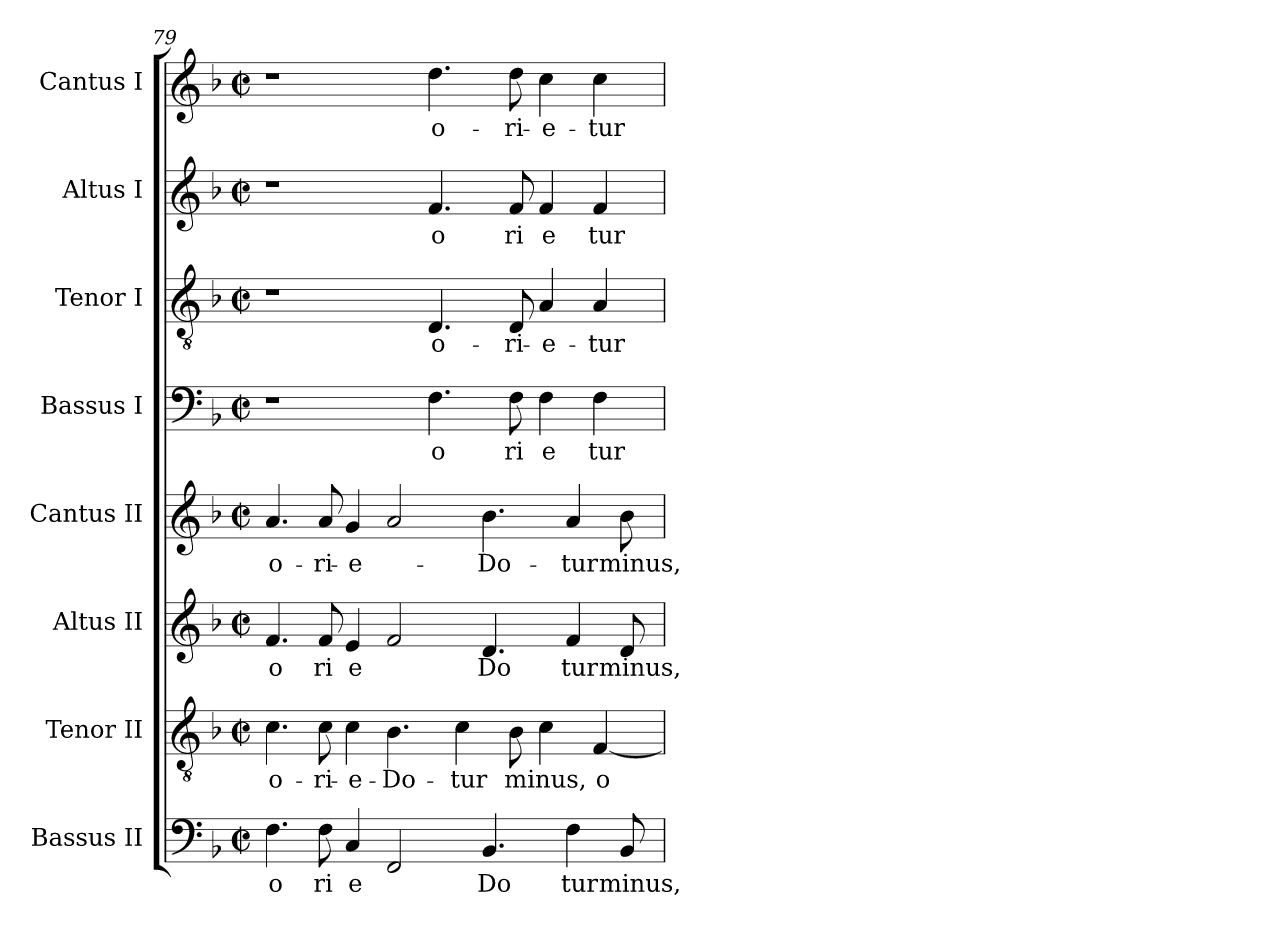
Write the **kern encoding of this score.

**kern	**text	**kern	**text	**kern	**text	**kern	**text	**kern	**text	**kern	**text	**kern	**text	**kern	**text
*part8	*part8	*part7	*part7	*part6	*part6	*part5	*part5	*part4	*part4	*part3	*part3	*part2	*part2	*part1	*part1
*staff8	*staff8	*staff7	*staff7	*staff6	*staff6	*staff5	*staff5	*staff4	*staff4	*staff3	*staff3	*staff2	*staff2	*staff1	*staff1
*I"Bassus II	*	*I"Tenor II	*	*I"Altus II	*	*I"Cantus II	*	*I"Bassus I	*	*I"Tenor I	*	*I"Altus I	*	*I"Cantus I	*
!!LO:LB:g=z
*clefF4	*	*clefGv2	*	*clefG2	*	*clefG2	*	*clefF4	*	*clefGv2	*	*clefG2	*	*clefG2	*
*k[b-]	*	*k[b-]	*	*k[b-]	*	*k[b-]	*	*k[b-]	*	*k[b-]	*	*k[b-]	*	*k[b-]	*
*F:	*	*F:	*	*F:	*	*F:	*	*F:	*	*F:	*	*F:	*	*F:	*
*M2/2	*	*M2/2	*	*M2/2	*	*M2/2	*	*M2/2	*	*M2/2	*	*M2/2	*	*M2/2	*
*met(c|)	*	*met(c|)	*	*met(c|)	*	*met(c|)	*	*met(c|)	*	*met(c|)	*	*met(c|)	*	*met(c|)	*
=79	=79	=79	=79	=79	=79	=79	=79	=79	=79	=79	=79	=79	=79	=79	=79
!	!LO:LY:b:cj	!	!LO:LY:b:cj	!	!LO:LY:b:cj	!	!LO:LY:b:cj	!	!	!	!	!	!	!	!
4.F\	o	4.c\	o-	4.f/	o	4.a/	o-	1r	.	1r	.	1r	.	1r	.
!	!LO:LY:b:cj	!	!LO:LY:b:cj	!	!LO:LY:b:cj	!	!LO:LY:b:cj	!	!	!	!	!	!	!	!
8F\	ri	8c\	-ri-	8f/	ri	8a/	-ri-	.	.	.	.	.	.	.	.
!	!LO:LY:b:cj	!	!LO:LY:b:cj	!	!LO:LY:b:cj	!	!LO:LY:b:cj	!	!	!	!	!	!	!	!
4C/	e	4c\	-e-	4e/	e	4g/	-e-	.	.	.	.	.	.	.	.
!	!	!	!LO:LY:b:cj	!	!	!	!	!	!	!	!	!	!	!	!
2FF/	.	4.B-\	Do-	2f/	.	2a/	.	.	.	.	.	.	.	.	.
!	!	!	!	!	!	!	!	!	!LO:LY:b:cj	!	!LO:LY:b:cj	!	!LO:LY:b:cj	!	!LO:LY:b:cj
.	.	.	.	.	.	.	.	4.F\	o	4.D/	o-	4.f/	o	4.dd\	o-
!	!	!	!LO:LY:b:cj	!	!	!	!	!	!	!	!	!	!	!	!
.	.	4c\	-tur	.	.	.	.	.	.	.	.	.	.	.	.
!	!LO:LY:b:cj	!	!	!	!LO:LY:b:cj	!	!LO:LY:b:cj	!	!	!	!	!	!	!	!
4.BB-/	Do	.	.	4.d/	Do	4.b-\	Do-	.	.	.	.	.	.	.	.
!	!	!	!LO:LY:b	!	!	!	!	!	!LO:LY:b:cj	!	!LO:LY:b:cj	!	!LO:LY:b:cj	!	!LO:LY:b:cj
.	.	8B-\	-minus,	.	.	.	.	8F\	ri	8D/	-ri-	8f/	ri	8dd\	-ri-
!	!	!	!	!	!	!	!	!	!LO:LY:b:cj	!	!LO:LY:b:cj	!	!LO:LY:b:cj	!	!LO:LY:b:cj
.	.	4c\	.	.	.	.	.	4F\	e	4A/	-e-	4f/	e	4cc\	-e-
!	!LO:LY:b:cj	!	!	!	!LO:LY:b:cj	!	!LO:LY:b:cj	!	!	!	!	!	!	!	!
4F\	tur	.	.	4f/	tur	4a/	-tur	.	.	.	.	.	.	.	.
!	!	!	!LO:LY:b:cj	!	!	!	!	!	!LO:LY:b:cj	!	!LO:LY:b:cj	!	!LO:LY:b:cj	!	!LO:LY:b:cj
.	.	[<4F/	o-	.	.	.	.	4F\	tur	4A/	-tur	4f/	tur	4cc\	-tur
!	!LO:LY:b	!	!	!	!LO:LY:b	!	!LO:LY:b	!	!	!	!	!	!	!	!
8BB-/	minus,	.	.	8d/	minus,	8b-\	-minus,	.	.	.	.	.	.	.	.
=	=	=	=	=	=	=	=	=	=	=	=	=	=	=	=
*-	*-	*-	*-	*-	*-	*-	*-	*-	*-	*-	*-	*-	*-	*-	*-
